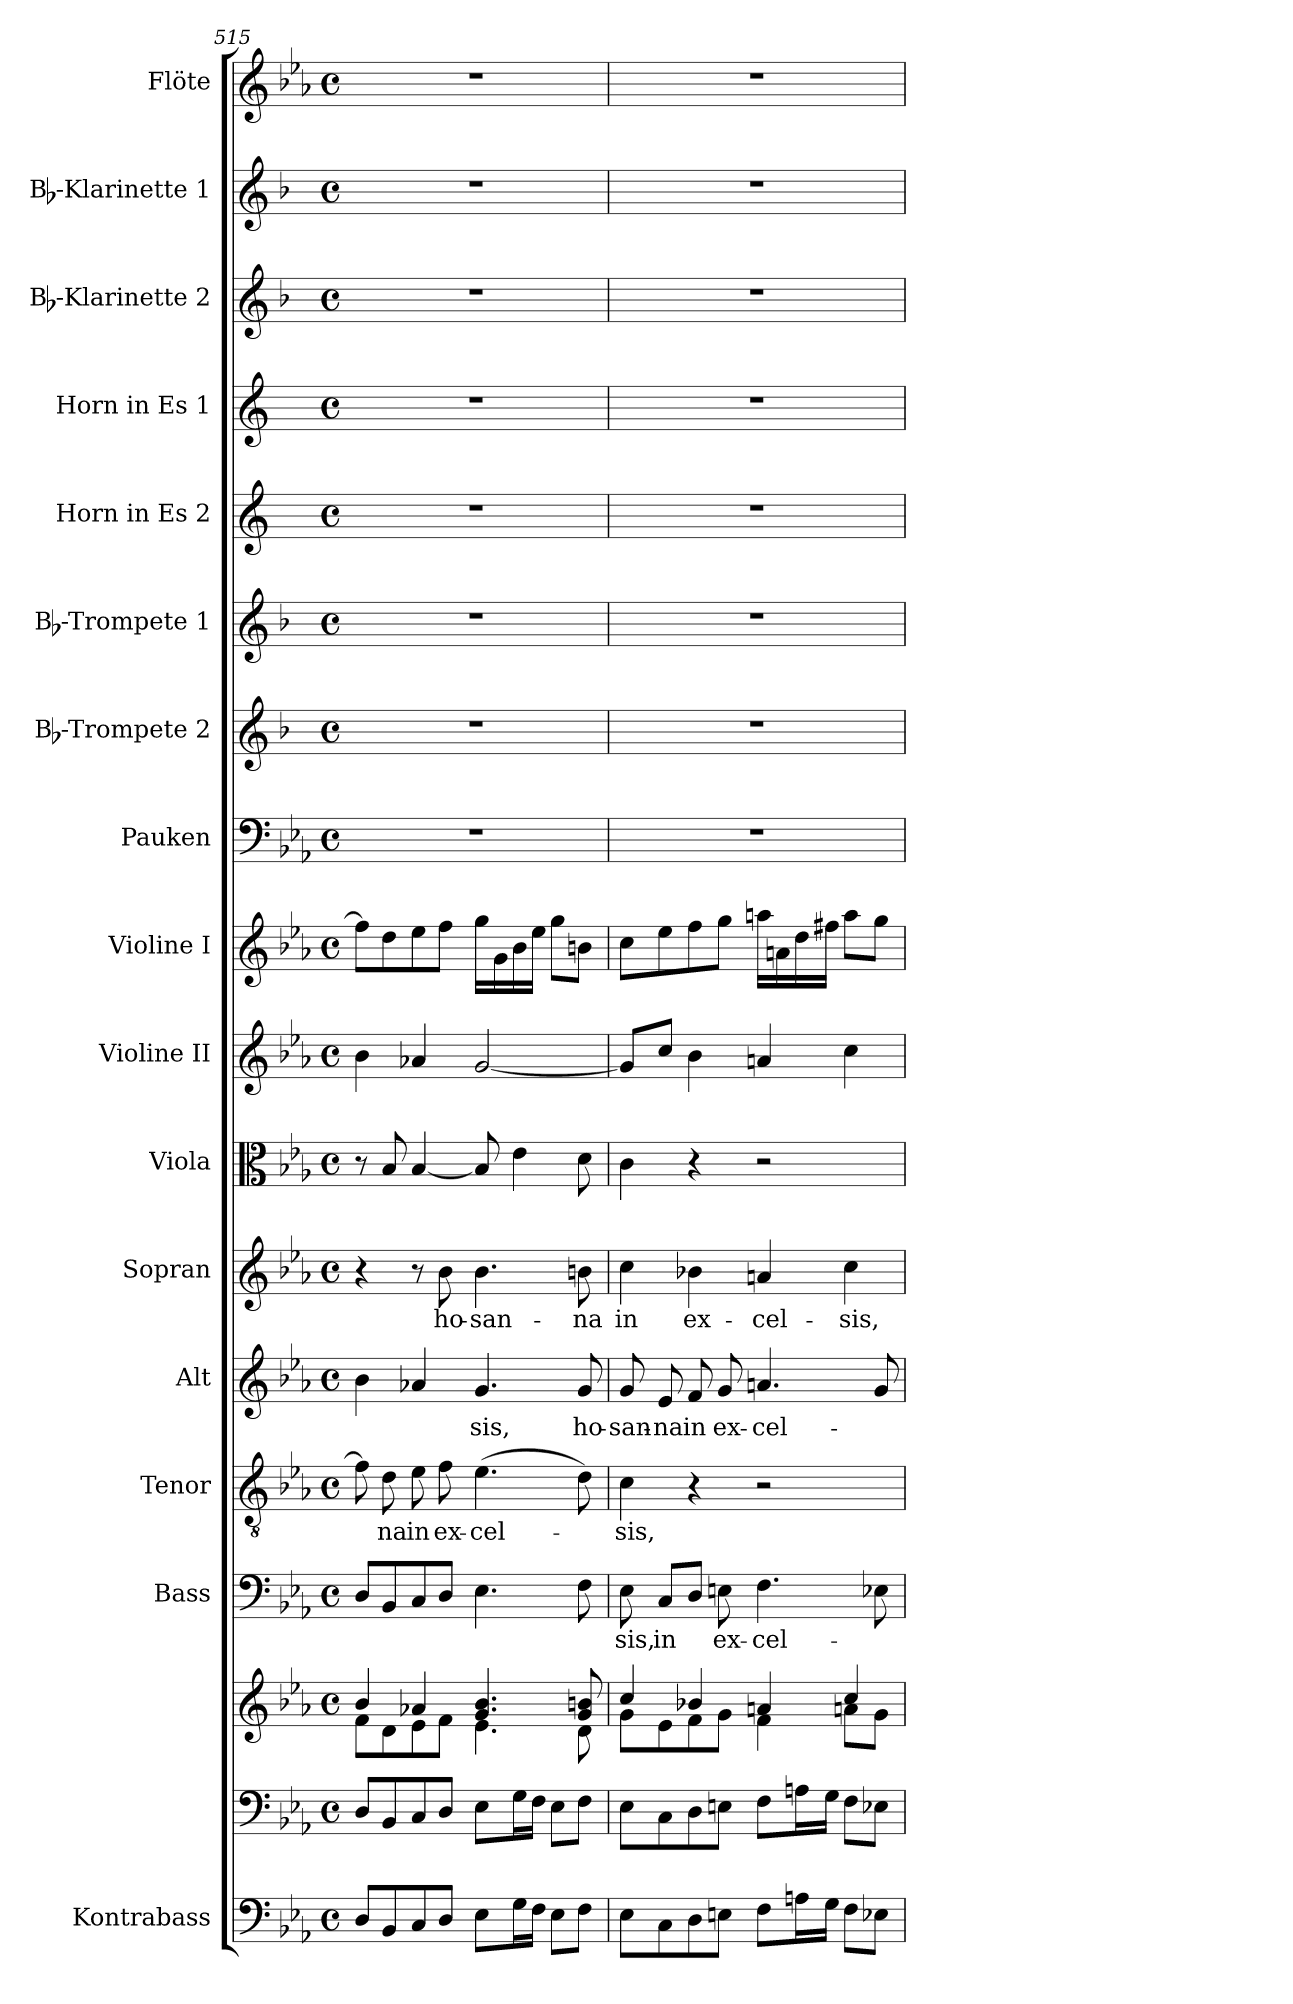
**kern	**kern	**kern	**kern	**text	**kern	**text	**kern	**text	**kern	**text	**kern	**kern	**kern	**kern	**kern	**kern	**kern	**kern	**kern	**kern	**kern
*part17	*part16	*part16	*part15	*part15	*part14	*part14	*part13	*part13	*part12	*part12	*part11	*part10	*part9	*part8	*part7	*part6	*part5	*part4	*part3	*part2	*part1
*staff18	*staff17	*staff16	*staff15	*staff15	*staff14	*staff14	*staff13	*staff13	*staff12	*staff12	*staff11	*staff10	*staff9	*staff8	*staff7	*staff6	*staff5	*staff4	*staff3	*staff2	*staff1
*I"Kontrabass	*	*	*I"Bass	*	*I"Tenor	*	*I"Alt	*	*I"Sopran	*	*I"Viola	*I"Violine II	*I"Violine I	*I"Pauken	*I"Bb-Trompete 2	*I"Bb-Trompete 1	*I"Horn in Es 2	*I"Horn in Es 1	*I"Bb-Klarinette 2	*I"Bb-Klarinette 1	*I"Flöte
*I'Kb.	*	*	*I'B.	*	*I'T.	*	*I'A.	*	*I'S.	*	*I'Vla.	*I'Vl. II	*I'Vl. I	*I'Pk.	*I'Bb Trp. 2	*I'Bb Trp. 1	*	*	*I'Bb Kl. 2	*I'Bb Kl. 1	*I'Fl.
*clefF4	*clefF4	*clefG2	*clefF4	*	*clefGv2	*	*clefG2	*	*clefG2	*	*clefC3	*clefG2	*clefG2	*clefF4	*clefG2	*clefG2	*clefG2	*clefG2	*clefG2	*clefG2	*clefG2
*ITrd7c12	*	*	*	*	*	*	*	*	*	*	*	*	*	*	*ITrd1c2	*ITrd1c2	*ITrd5c9	*ITrd5c9	*ITrd1c2	*ITrd1c2	*
*k[b-e-a-]	*k[b-e-a-]	*k[b-e-a-]	*k[b-e-a-]	*	*k[b-e-a-]	*	*k[b-e-a-]	*	*k[b-e-a-]	*	*k[b-e-a-]	*k[b-e-a-]	*k[b-e-a-]	*k[b-e-a-]	*k[b-e-a-]	*k[b-e-a-]	*k[b-e-a-]	*k[b-e-a-]	*k[b-e-a-]	*k[b-e-a-]	*k[b-e-a-]
*E-:	*E-:	*E-:	*E-:	*	*E-:	*	*E-:	*	*E-:	*	*E-:	*E-:	*E-:	*E-:	*E-:	*E-:	*E-:	*E-:	*E-:	*E-:	*E-:
*M4/4	*M4/4	*M4/4	*M4/4	*	*M4/4	*	*M4/4	*	*M4/4	*	*M4/4	*M4/4	*M4/4	*M4/4	*M4/4	*M4/4	*M4/4	*M4/4	*M4/4	*M4/4	*M4/4
*met(c)	*met(c)	*met(c)	*met(c)	*	*met(c)	*	*met(c)	*	*met(c)	*	*met(c)	*met(c)	*met(c)	*met(c)	*met(c)	*met(c)	*met(c)	*met(c)	*met(c)	*met(c)	*met(c)
=515	=515	=515	=515	=515	=515	=515	=515	=515	=515	=515	=515	=515	=515	=515	=515	=515	=515	=515	=515	=515	=515
*	*	*^	*	*	*	*	*	*	*	*	*	*	*	*	*	*	*	*	*	*	*
8DD/L	8D/L	4b-/	8f\L	8D/L	.	8f\]	.	4b-\	.	4r	.	8r	4b-\	8ff\L]	1r	1r	1r	1r	1r	1r	1r	1r
!	!	!	!	!	!	!	!LO:LY:b	!	!	!	!	!	!	!	!	!	!	!	!	!	!	!
8BBB-/	8BB-/	.	8d\	8BB-/	.	8d\	-na	.	.	.	.	8B-/	.	8dd\	.	.	.	.	.	.	.	.
!	!	!	!	!	!	!	!LO:LY:b	!	!	!	!	!	!	!	!	!	!	!	!	!	!	!
8CC/	8C/	4a-X/	8e-\	8C/	.	8e-\	in	4a-X/	.	8r	.	[4B-/	4a-X/	8ee-\	.	.	.	.	.	.	.	.
!	!	!	!	!	!	!	!LO:LY:b	!	!	!	!LO:LY:b	!	!	!	!	!	!	!	!	!	!	!
8DD/J	8D/J	.	8f\J	8D/J	.	8f\	ex-	.	.	8b-\	ho-	.	.	8ff\J	.	.	.	.	.	.	.	.
!	!	!	!	!	!	!	!LO:LY:b	!	!LO:LY:b	!	!LO:LY:b	!	!	!	!	!	!	!	!	!	!	!
8EE-\L	8E-\L	4.g/ 4.b-/	4.e-\	4.E-\	.	(>4.e-\	-cel-	4.g/	-sis,	4.b-\	-san-	8B-/]	[2g/	16gg\LL	.	.	.	.	.	.	.	.
.	.	.	.	.	.	.	.	.	.	.	.	.	.	16g\	.	.	.	.	.	.	.	.
16GG\L	16G\L	.	.	.	.	.	.	.	.	.	.	4e-\	.	16b-\	.	.	.	.	.	.	.	.
16FF\JJ	16F\JJ	.	.	.	.	.	.	.	.	.	.	.	.	16ee-\JJ	.	.	.	.	.	.	.	.
8EE-\L	8E-\L	.	.	.	.	.	.	.	.	.	.	.	.	8gg\L	.	.	.	.	.	.	.	.
!	!	!	!	!	!	!	!	!	!LO:LY:b	!	!LO:LY:b	!	!	!	!	!	!	!	!	!	!	!
8FF\J	8F\J	8g/ 8bn/	8d\	8F\	.	8d\)	.	8g/	ho-	8bn\	-na	8d\	.	8bn\J	.	.	.	.	.	.	.	.
=516	=516	=516	=516	=516	=516	=516	=516	=516	=516	=516	=516	=516	=516	=516	=516	=516	=516	=516	=516	=516	=516	=516
!	!	!	!	!	!LO:LY:b	!	!LO:LY:b	!	!LO:LY:b	!	!LO:LY:b	!	!	!	!	!	!	!	!	!	!	!
8EE-\L	8E-\L	4cc/	8g\L	8E-\	-sis,	4c\	-sis,	8g/	-san-	4cc\	in	4c\	8g/L]	8cc\L	1r	1r	1r	1r	1r	1r	1r	1r
!	!	!	!	!	!LO:LY:b	!	!	!	!LO:LY:b	!	!	!	!	!	!	!	!	!	!	!	!	!
8CC\	8C\	.	8e-\	8C/L	in	.	.	8e-/	-na	.	.	.	8cc/J	8ee-\	.	.	.	.	.	.	.	.
!	!	!	!	!	!	!	!	!	!LO:LY:b	!	!LO:LY:b	!	!	!	!	!	!	!	!	!	!	!
8DD\	8D\	4b-X/	8f\	8D/J	.	4r	.	8f/	in	4b-X\	ex-	4r	4b-\	8ff\	.	.	.	.	.	.	.	.
!	!	!	!	!	!LO:LY:b	!	!	!	!LO:LY:b	!	!	!	!	!	!	!	!	!	!	!	!	!
8EEn\J	8En\J	.	8g\J	8En\	ex-	.	.	8g/	ex-	.	.	.	.	8gg\J	.	.	.	.	.	.	.	.
!	!	!	!	!	!LO:LY:b	!	!	!	!LO:LY:b	!	!LO:LY:b	!	!	!	!	!	!	!	!	!	!	!
8FF\L	8F\L	4an/	4f\	4.F\	-cel-	2r	.	4.an/	-cel-	4an/	-cel-	2r	4an/	16aan\LL	.	.	.	.	.	.	.	.
.	.	.	.	.	.	.	.	.	.	.	.	.	.	16an\	.	.	.	.	.	.	.	.
16AAn\L	16An\L	.	.	.	.	.	.	.	.	.	.	.	.	16dd\	.	.	.	.	.	.	.	.
16GG\JJ	16G\JJ	.	.	.	.	.	.	.	.	.	.	.	.	16ff#X\JJ	.	.	.	.	.	.	.	.
!	!	!	!	!	!	!	!	!	!	!	!LO:LY:b	!	!	!	!	!	!	!	!	!	!	!
8FF\L	8F\L	4cc/	8an\L	.	.	.	.	.	.	4cc\	-sis,	.	4cc\	8aa\L	.	.	.	.	.	.	.	.
8EE-X\J	8E-X\J	.	8g\J	8E-X\	.	.	.	8g/	.	.	.	.	.	8gg\J	.	.	.	.	.	.	.	.
*	*	*v	*v	*	*	*	*	*	*	*	*	*	*	*	*	*	*	*	*	*	*	*
=	=	=	=	=	=	=	=	=	=	=	=	=	=	=	=	=	=	=	=	=	=
*-	*-	*-	*-	*-	*-	*-	*-	*-	*-	*-	*-	*-	*-	*-	*-	*-	*-	*-	*-	*-	*-
